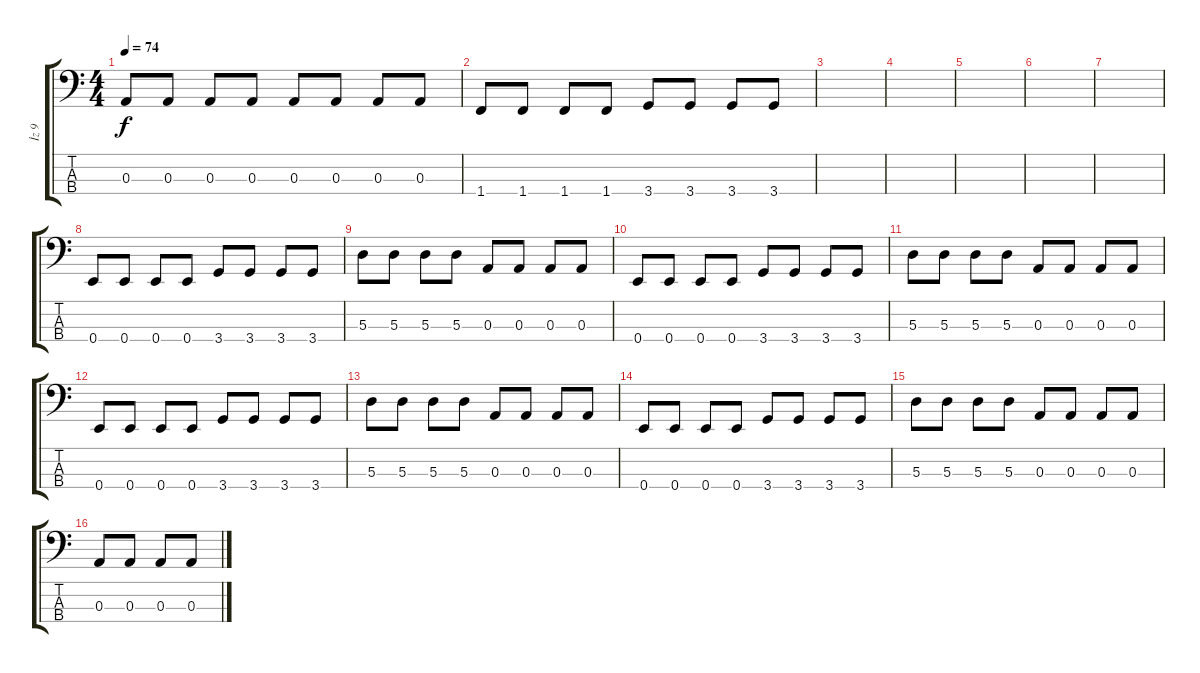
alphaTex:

\track ("İz 9" "İz 9") {instrument electricbassfinger}
\staff {score tabs}
\tuning (G2 D2 A1 E1) {hide}
\ts (4 4)
\tempo 74
\clef f4
\ks c
0.3.8{dy f} 0.3.8 0.3.8 0.3.8 0.3.8 0.3.8 0.3.8 0.3.8 |
1.4.8 1.4.8 1.4.8 1.4.8 3.4.8 3.4.8 3.4.8 3.4.8 |
|
|
|
|
|
0.4.8 0.4.8 0.4.8 0.4.8 3.4.8 3.4.8 3.4.8 3.4.8 |
5.3.8 5.3.8 5.3.8 5.3.8 0.3.8 0.3.8 0.3.8 0.3.8 |
0.4.8 0.4.8 0.4.8 0.4.8 3.4.8 3.4.8 3.4.8 3.4.8 |
5.3.8 5.3.8 5.3.8 5.3.8 0.3.8 0.3.8 0.3.8 0.3.8 |
0.4.8 0.4.8 0.4.8 0.4.8 3.4.8 3.4.8 3.4.8 3.4.8 |
5.3.8 5.3.8 5.3.8 5.3.8 0.3.8 0.3.8 0.3.8 0.3.8 |
0.4.8 0.4.8 0.4.8 0.4.8 3.4.8 3.4.8 3.4.8 3.4.8 |
5.3.8 5.3.8 5.3.8 5.3.8 0.3.8 0.3.8 0.3.8 0.3.8 |
0.3.8 0.3.8 0.3.8 0.3.8
